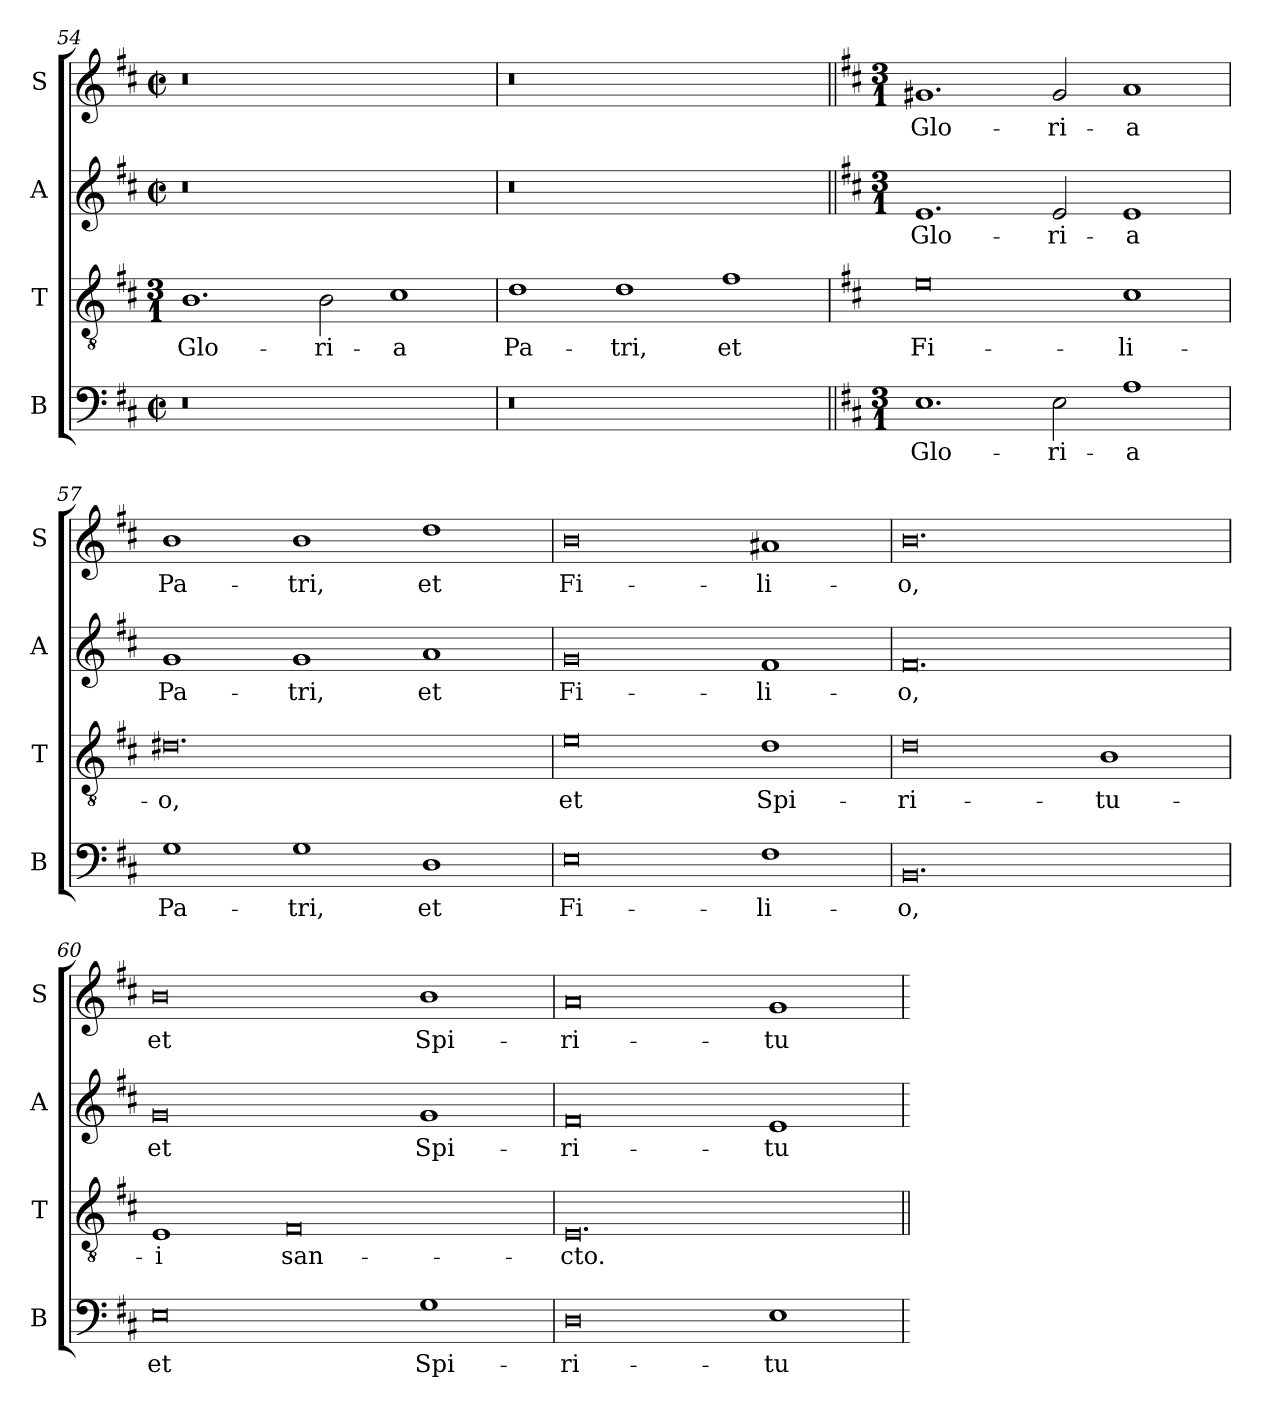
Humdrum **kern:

**kern	**text	**kern	**text	**kern	**text	**kern	**text
*part4	*part4	*part3	*part3	*part2	*part2	*part1	*part1
*staff4	*staff4	*staff3	*staff3	*staff2	*staff2	*staff1	*staff1
*I"B	*	*I"T	*	*I"A	*	*I"S	*
*I'B	*	*I'T	*	*I'A	*	*I'S	*
!!LO:LB:g=z
*clefF4	*	*clefGv2	*	*clefG2	*	*clefG2	*
*k[f#c#]	*	*k[f#c#]	*	*k[f#c#]	*	*k[f#c#]	*
*D:	*	*D:	*	*D:	*	*D:	*
*M4/2	*	*M3/1	*	*M4/2	*	*M4/2	*
*met(c|)	*	*	*	*met(c|)	*	*met(c|)	*
=54	=54	=54	=54	=54	=54	=54	=54
!	!	!	!LO:LY:b	!	!	!	!
0.r	.	1.B	Glo-	0.r	.	0.r	.
!	!	!	!LO:LY:b	!	!	!	!
.	.	2B	-ri-	.	.	.	.
!	!	!	!LO:LY:b	!	!	!	!
.	.	1c#	-a	.	.	.	.
=55	=55	=55	=55	=55	=55	=55	=55
!	!	!	!LO:LY:b	!	!	!	!
0.r	.	1d	Pa-	0.r	.	0.r	.
!	!	!	!LO:LY:b	!	!	!	!
.	.	1d	-tri,	.	.	.	.
!	!	!	!LO:LY:b	!	!	!	!
.	.	1f#	et	.	.	.	.
!!LO:LB:g=z
=56||	=56||	=56	=56||	=56||	=56||	=56||	=56||
*k[f#c#]	*	*	*	*k[f#c#]	*	*k[f#c#]	*
*D:	*	*	*	*D:	*	*D:	*
*M3/1	*	*	*	*M3/1	*	*M3/1	*
!	!LO:LY:b	!	!LO:LY:b	!	!LO:LY:b	!	!LO:LY:b
1.E	Glo-	0e	Fi-	1.e	Glo-	1.g#X	Glo-
!	!LO:LY:b	!	!	!	!LO:LY:b	!	!LO:LY:b
2E	-ri-	.	.	2e	-ri-	2g#	-ri-
!	!LO:LY:b	!	!LO:LY:b	!	!LO:LY:b	!	!LO:LY:b
1A	-a	1c#	-li-	1e	-a	1a	-a
=57	=57	=57	=57	=57	=57	=57	=57
!	!LO:LY:b	!	!LO:LY:b	!	!LO:LY:b	!	!LO:LY:b
1G	Pa-	0.d#X	-o,	1g	Pa-	1b	Pa-
!	!LO:LY:b	!	!	!	!LO:LY:b	!	!LO:LY:b
1G	-tri,	.	.	1g	-tri,	1b	-tri,
!	!LO:LY:b	!	!	!	!LO:LY:b	!	!LO:LY:b
1D	et	.	.	1a	et	1dd	et
=58	=58	=58	=58	=58	=58	=58	=58
!	!LO:LY:b	!	!LO:LY:b	!	!LO:LY:b	!	!LO:LY:b
0E	Fi-	0e	et	0g	Fi-	0b	Fi-
!	!LO:LY:b	!	!LO:LY:b	!	!LO:LY:b	!	!LO:LY:b
1F#	-li-	1d	Spi-	1f#	-li-	1a#X	-li-
=59	=59	=59	=59	=59	=59	=59	=59
!	!LO:LY:b	!	!LO:LY:b	!	!LO:LY:b	!	!LO:LY:b
0.BB	-o,	0d	-ri-	0.f#	-o,	0.b	-o,
!	!	!	!LO:LY:b	!	!	!	!
.	.	1B	-tu-	.	.	.	.
=60	=60	=60	=60	=60	=60	=60	=60
!	!LO:LY:b	!	!LO:LY:b	!	!LO:LY:b	!	!LO:LY:b
0E	et	1E	-i	0g	et	0b	et
!	!	!	!LO:LY:b	!	!	!	!
.	.	0F#	san-	.	.	.	.
!	!LO:LY:b	!	!	!	!LO:LY:b	!	!LO:LY:b
1G	Spi-	.	.	1g	Spi-	1b	Spi-
=61	=61	=61	=61	=61	=61	=61	=61
!	!LO:LY:b	!	!LO:LY:b	!	!LO:LY:b	!	!LO:LY:b
0D	-ri-	0.E	-cto.	0f#	-ri-	0a	-ri-
!	!LO:LY:b	!	!	!	!LO:LY:b	!	!LO:LY:b
1E	-tu-	.	.	1e	-tu-	1g	-tu-
=	=	=||	=	=	=	=	=
*-	*-	*-	*-	*-	*-	*-	*-
